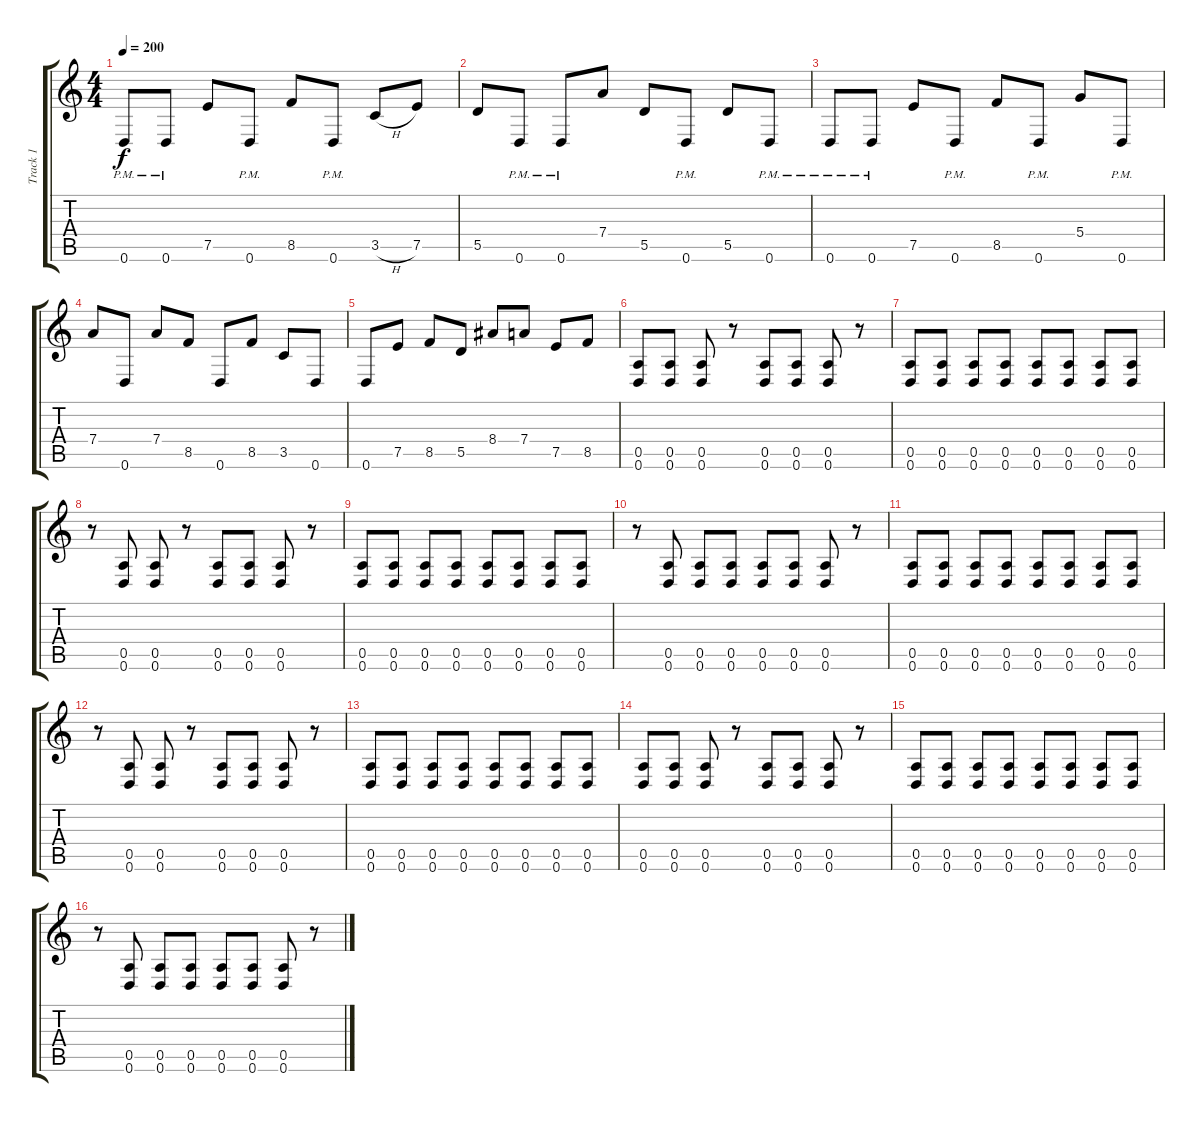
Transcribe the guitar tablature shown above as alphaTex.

\track ("Track 1" "Track 1") {instrument overdrivenguitar}
\staff {score tabs}
\tuning (E4 B3 G3 D3 A2 D2) {hide}
\ts (4 4)
\tempo 200
\clef g2
\ks c
0.6{pm}.8{dy f} 0.6{pm}.8 7.5.8 0.6{pm}.8 8.5.8 0.6{pm}.8 3.5{h}.8 7.5.8 |
5.5.8 0.6{pm}.8 0.6{pm}.8 7.4.8 5.5.8 0.6{pm}.8 5.5.8 0.6{pm}.8 |
0.6{pm}.8 0.6{pm}.8 7.5.8 0.6{pm}.8 8.5.8 0.6{pm}.8 5.4.8 0.6{pm}.8 |
7.4.8 0.6.8 7.4.8 8.5.8 0.6.8 8.5.8 3.5.8 0.6.8 |
0.6.8 7.5.8 8.5.8 5.5.8 8.4.8 7.4.8 7.5.8 8.5.8 |
(0.5 0.6).8 (0.5 0.6).8 (0.5 0.6).8 r.8 (0.5 0.6).8 (0.5 0.6).8 (0.5 0.6).8 r.8 |
(0.5 0.6).8 (0.5 0.6).8 (0.5 0.6).8 (0.5 0.6).8 (0.5 0.6).8 (0.5 0.6).8 (0.5 0.6).8 (0.5 0.6).8 |
r.8 (0.5 0.6).8 (0.5 0.6).8 r.8 (0.5 0.6).8 (0.5 0.6).8 (0.5 0.6).8 r.8 |
(0.5 0.6).8 (0.5 0.6).8 (0.5 0.6).8 (0.5 0.6).8 (0.5 0.6).8 (0.5 0.6).8 (0.5 0.6).8 (0.5 0.6).8 |
r.8 (0.5 0.6).8 (0.5 0.6).8 (0.5 0.6).8 (0.5 0.6).8 (0.5 0.6).8 (0.5 0.6).8 r.8 |
(0.5 0.6).8 (0.5 0.6).8 (0.5 0.6).8 (0.5 0.6).8 (0.5 0.6).8 (0.5 0.6).8 (0.5 0.6).8 (0.5 0.6).8 |
r.8 (0.5 0.6).8 (0.5 0.6).8 r.8 (0.5 0.6).8 (0.5 0.6).8 (0.5 0.6).8 r.8 |
(0.5 0.6).8 (0.5 0.6).8 (0.5 0.6).8 (0.5 0.6).8 (0.5 0.6).8 (0.5 0.6).8 (0.5 0.6).8 (0.5 0.6).8 |
(0.5 0.6).8 (0.5 0.6).8 (0.5 0.6).8 r.8 (0.5 0.6).8 (0.5 0.6).8 (0.5 0.6).8 r.8 |
(0.5 0.6).8 (0.5 0.6).8 (0.5 0.6).8 (0.5 0.6).8 (0.5 0.6).8 (0.5 0.6).8 (0.5 0.6).8 (0.5 0.6).8 |
r.8 (0.5 0.6).8 (0.5 0.6).8 (0.5 0.6).8 (0.5 0.6).8 (0.5 0.6).8 (0.5 0.6).8 r.8
